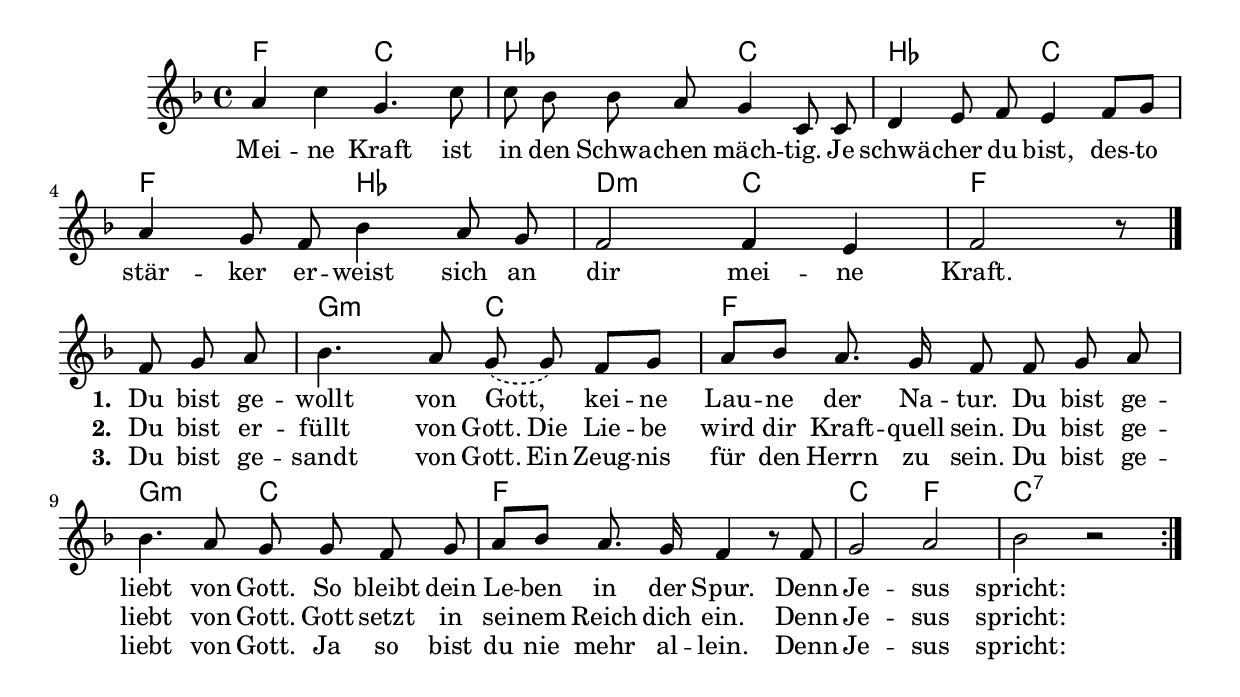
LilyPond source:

\include "deutsch.ly"

#(set! paper-alist (cons '("kindle" . (cons (* 210 mm) (* 130 mm))) paper-alist))
#(set-default-paper-size "kindle")

\pointAndClickOff

\header {
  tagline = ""
}
\paper {
  top-margin = 5
}

<<
\new ChordNames {
 \chordmode {
  f2 c | b c | b c | f b | d:m c | f s | g:m c | f s | g:m c | f1 | c2 f | c:7 s |
 }
}
\new Staff <<
\relative a' {
  \key f \major
  \time 4/4
  \context Voice = refrain {
  \autoBeamOff
  \set melismaBusyProperties = #'()
  a4 c g4. c8 | c b b a g4 c,8 c | d4 e8 f e4 f8[ g] |
  a4 g8 f b4 a8 g | f2 f4 e | f2 r8 \bar "|."
  \context Voice = verse {
  \autoBeamOff
  \set melismaBusyProperties = #'()
  f8 g a | b4. a8 \slurDashed g( g) f[ g] | a[ b] a8. g16 f8 f g a |
  b4. a8 g g f g | a[ b] a8. g16 f4 r8 f |
  g2 a | b r \bar ":|" }}
  }
\context Lyrics = one \lyricsto refrain \lyricmode {
  Mei -- ne Kraft ist in den Schwa -- chen mäch -- tig.
  Je schwä -- cher du bist, des -- to stär -- ker er -- weist sich an dir mei -- ne Kraft.
  }
\context Lyrics = one \lyricsto verse \lyricmode {
  \set stanza = #"1. "
  Du bist ge -- wollt von Gott, _ kei -- ne Lau -- ne der Na -- tur. Du bist ge -- liebt von Gott. So bleibt dein Le -- ben in der Spur. Denn Je -- sus spricht:
  }
\context Lyrics = two \lyricsto verse \lyricmode {
  \set stanza = #"2. "
  Du bist er -- füllt von Gott. Die Lie -- be wird dir Kraft -- quell sein. Du bist ge -- liebt von Gott. Gott setzt in sei -- nem Reich dich ein. Denn Je -- sus spricht:
  }
\context Lyrics = three \lyricsto verse \lyricmode {
  \set stanza = #"3. "
  Du bist ge -- sandt von Gott. Ein Zeug -- nis für den Herrn zu sein. Du bist ge -- liebt von Gott. Ja so bist du nie mehr al -- lein. Denn Je -- sus spricht:
  }
>>
>>